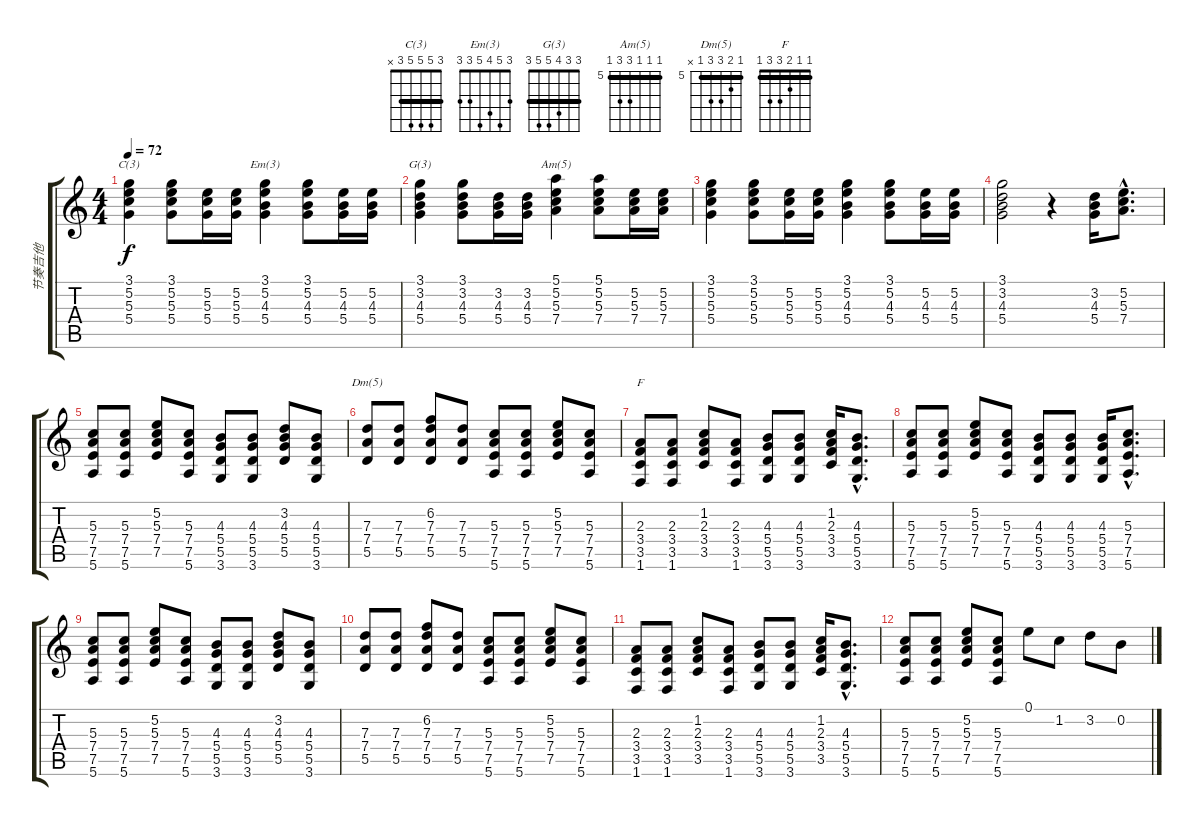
\track ("节奏吉他" "节奏吉他") {instrument electricguitarclean}
\staff {score tabs}
\tuning (E4 B3 G3 D3 A2 E2) {hide}
\chord ("C(3)" 3 5 5 5 3 x) {barre 3}
\chord ("Em(3)" 3 5 4 5 3 3)
\chord ("G(3)" 3 3 4 5 5 3) {barre 3}
\chord ("Am(5)" 5 5 5 7 7 5) {firstfret 5 barre 5}
\chord ("Dm(5)" 5 6 7 7 5 x) {firstfret 5 barre 5}
\chord ("F" 1 1 2 3 3 1) {barre 1}
\ts (4 4)
\tempo 72
\clef g2
\ks c
(3.1 5.2 5.3 5.4).4{ch "C(3)" dy f} (3.1 5.2 5.3 5.4).8 (5.2 5.3 5.4).16 (5.2 5.3 5.4).16 (3.1 5.2 4.3 5.4).4{ch "Em(3)"} (3.1 5.2 4.3 5.4).8 (5.2 4.3 5.4).16 (5.2 4.3 5.4).16 |
(3.1 3.2 4.3 5.4).4{ch "G(3)"} (3.1 3.2 4.3 5.4).8 (3.2 4.3 5.4).16 (3.2 4.3 5.4).16 (5.1 5.2 5.3 7.4).4{ch "Am(5)"} (5.1 5.2 5.3 7.4).8 (5.2 5.3 7.4).16 (5.2 5.3 7.4).16 |
(3.1 5.2 5.3 5.4).4 (3.1 5.2 5.3 5.4).8 (5.2 5.3 5.4).16 (5.2 5.3 5.4).16 (3.1 5.2 4.3 5.4).4 (3.1 5.2 4.3 5.4).8 (5.2 4.3 5.4).16 (5.2 4.3 5.4).16 |
(3.1 3.2 4.3 5.4).2 r.4 (3.2 4.3 5.4).16 (5.2{hac} 5.3{hac} 7.4{hac}).8{d} |
(5.3 7.4 7.5 5.6).8 (5.3 7.4 7.5 5.6).8 (5.2 5.3 7.4 7.5).8 (5.3 7.4 7.5 5.6).8 (4.3 5.4 5.5 3.6).8 (4.3 5.4 5.5 3.6).8 (3.2 4.3 5.4 5.5).8 (4.3 5.4 5.5 3.6).8 |
(7.3 7.4 5.5).8{ch "Dm(5)"} (7.3 7.4 5.5).8 (6.2 7.3 7.4 5.5).8 (7.3 7.4 5.5).8 (5.3 7.4 7.5 5.6).8 (5.3 7.4 7.5 5.6).8 (5.2 5.3 7.4 7.5).8 (5.3 7.4 7.5 5.6).8 |
(2.3 3.4 3.5 1.6).8{ch "F"} (2.3 3.4 3.5 1.6).8 (1.2 2.3 3.4 3.5).8 (2.3 3.4 3.5 1.6).8 (4.3 5.4 5.5 3.6).8 (4.3 5.4 5.5 3.6).8 (1.2 2.3 3.4 3.5).16 (4.3{hac} 5.4{hac} 5.5{hac} 3.6{hac}).8{d} |
(5.3 7.4 7.5 5.6).8 (5.3 7.4 7.5 5.6).8 (5.2 5.3 7.4 7.5).8 (5.3 7.4 7.5 5.6).8 (4.3 5.4 5.5 3.6).8 (4.3 5.4 5.5 3.6).8 (4.3 5.4 5.5 3.6).16 (5.3{hac} 7.4{hac} 7.5{hac} 5.6{hac}).8{d} |
(5.3 7.4 7.5 5.6).8 (5.3 7.4 7.5 5.6).8 (5.2 5.3 7.4 7.5).8 (5.3 7.4 7.5 5.6).8 (4.3 5.4 5.5 3.6).8 (4.3 5.4 5.5 3.6).8 (3.2 4.3 5.4 5.5).8 (4.3 5.4 5.5 3.6).8 |
(7.3 7.4 5.5).8 (7.3 7.4 5.5).8 (6.2 7.3 7.4 5.5).8 (7.3 7.4 5.5).8 (5.3 7.4 7.5 5.6).8 (5.3 7.4 7.5 5.6).8 (5.2 5.3 7.4 7.5).8 (5.3 7.4 7.5 5.6).8 |
(2.3 3.4 3.5 1.6).8 (2.3 3.4 3.5 1.6).8 (1.2 2.3 3.4 3.5).8 (2.3 3.4 3.5 1.6).8 (4.3 5.4 5.5 3.6).8 (4.3 5.4 5.5 3.6).8 (1.2 2.3 3.4 3.5).16 (4.3{hac} 5.4{hac} 5.5{hac} 3.6{hac}).8{d} |
(5.3 7.4 7.5 5.6).8 (5.3 7.4 7.5 5.6).8 (5.2 5.3 7.4 7.5).8 (5.3 7.4 7.5 5.6).8 0.1.8 1.2.8 3.2.8 0.2.8
